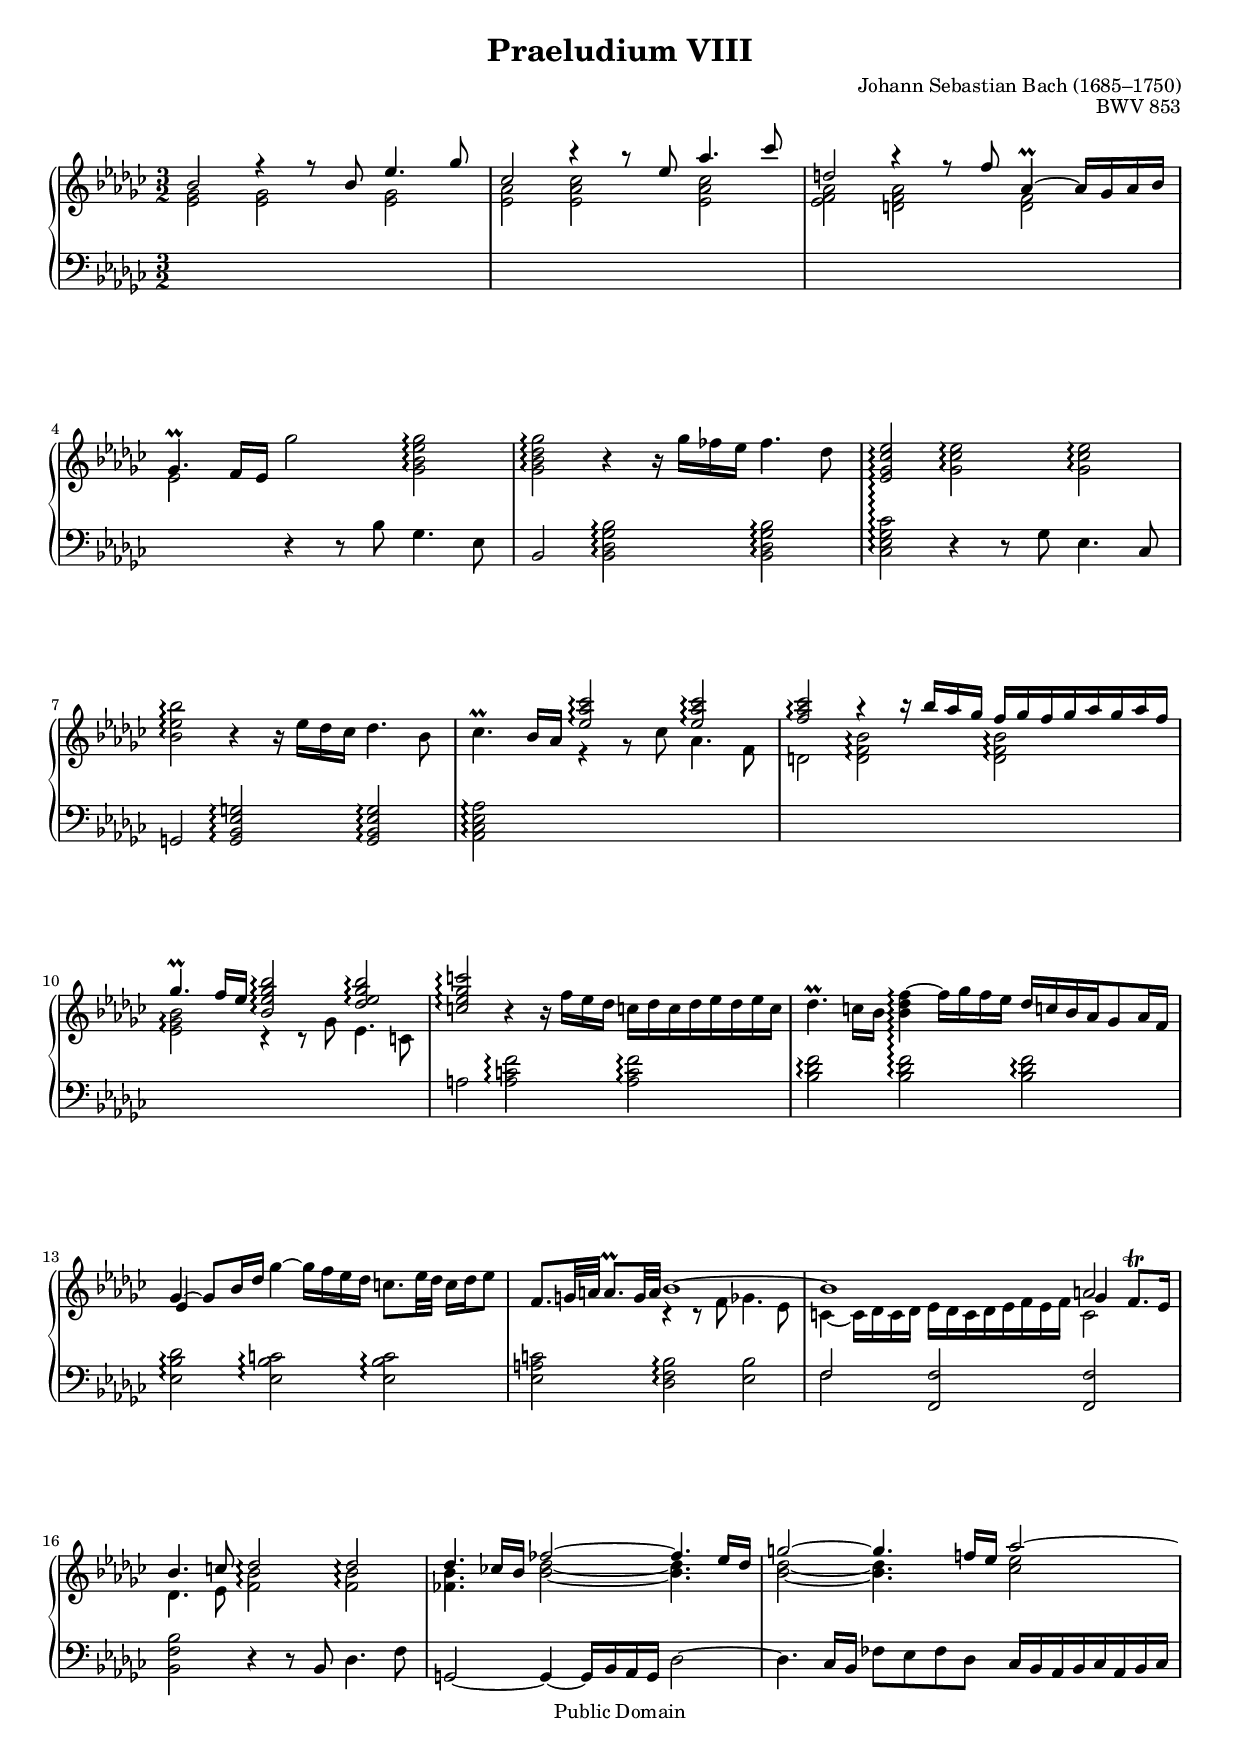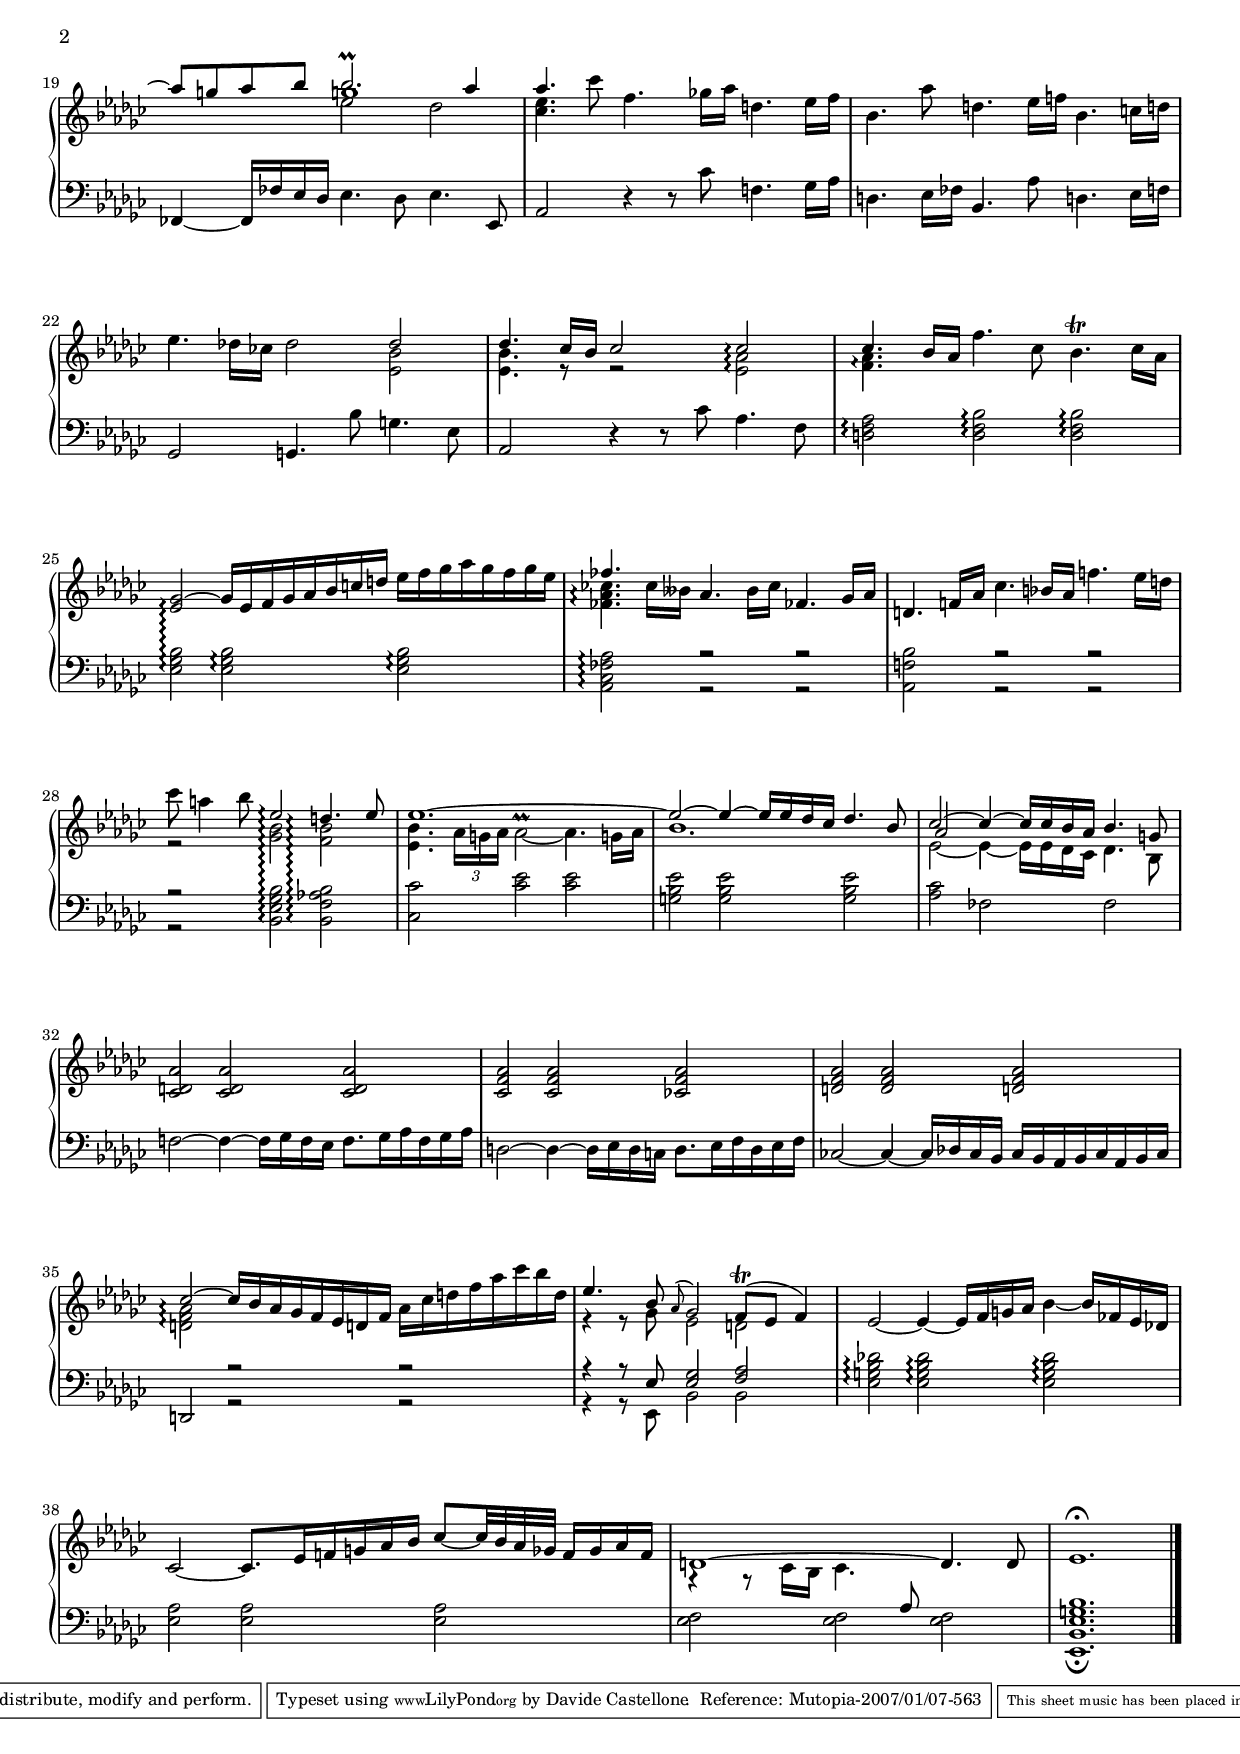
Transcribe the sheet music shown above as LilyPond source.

\version "2.9.9"
\include "italiano.ly"

\header {
  title =	"Praeludium VIII"
  opus = "BWV 853"
  composer = 	 "Johann Sebastian Bach (1685–1750)"
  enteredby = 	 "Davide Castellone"

  % mutopia headers.
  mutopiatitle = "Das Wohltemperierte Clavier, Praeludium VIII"
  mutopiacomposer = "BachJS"
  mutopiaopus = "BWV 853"
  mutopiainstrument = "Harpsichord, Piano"
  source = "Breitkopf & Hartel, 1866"

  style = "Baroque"
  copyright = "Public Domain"
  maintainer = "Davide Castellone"
  mantainerweb = "www.liceonovello.it/Members/kastel/music"
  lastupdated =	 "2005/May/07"
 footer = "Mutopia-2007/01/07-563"
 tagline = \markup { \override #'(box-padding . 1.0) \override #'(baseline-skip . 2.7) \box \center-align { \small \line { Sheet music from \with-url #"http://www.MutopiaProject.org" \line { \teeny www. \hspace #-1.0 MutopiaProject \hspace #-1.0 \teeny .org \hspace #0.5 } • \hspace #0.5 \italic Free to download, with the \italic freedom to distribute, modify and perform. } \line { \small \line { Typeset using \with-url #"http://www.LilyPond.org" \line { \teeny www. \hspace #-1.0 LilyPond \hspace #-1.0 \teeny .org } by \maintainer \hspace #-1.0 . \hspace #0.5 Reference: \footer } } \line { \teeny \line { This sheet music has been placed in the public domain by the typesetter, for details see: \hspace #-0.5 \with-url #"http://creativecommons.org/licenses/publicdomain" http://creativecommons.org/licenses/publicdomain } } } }
}

#(set-global-staff-size 17)

acy = \set PianoStaff.connectArpeggios = ##t
acn = \set PianoStaff.connectArpeggios = ##f
staffOne = \change Staff = one
staffTwo = \change Staff = two

right = \relative do'' { \acy \stemUp \set Staff.tupletNumberFormatFunction = #'()
		sib2 r4 r8 sib mib4. solb8 |
		dob,2 r4 r8 mib lab4. dob8 |
		re,2 r4 r8 fa \once \override Tie #'direction = #UP lab,4\prall ~ lab16 solb lab sib |
		solb4.\prall fa16 mib \stemNeutral solb'2 <solb, sib mib solb>2\arpeggio |
		<solb sib reb solb>\arpeggio r4 r16 solb' fab mib fab4. reb8 |
	%5
		<mib, solb dob mib>2\arpeggio <solb dob mib>\arpeggio <solb dob mib>\arpeggio |
		<sib mib sib'>\arpeggio r4 r16 mib reb dob reb4. sib8 |
		dob4.\prall sib16 lab \stemUp <mib' lab dob>2\arpeggio <mib lab dob>\arpeggio |
		<fa lab dob>\arpeggio r4 r16 sib lab solb fa solb fa solb lab solb lab fa |
		solb4.\prall fa16 mib <sib mib solb sib>2\arpeggio <reb mib solb sib>\arpeggio |
	%10
		<do mib solb do>\arpeggio r4 r16 \stemNeutral fa mib reb do! reb do reb mib reb mib do |
		reb4.\prall do16 sib <<sib4\arpeggio reb4 fa4~\arpeggio>> fa16 solb fa mib reb do! sib lab solb8 lab16 fa |
		<< { solb4 ~ solb8 sib16 reb } \\ { \stemUp \shiftOn mib,4 } >>
			solb'4 ~ solb16 fa mib reb do8. mib32 reb do16 reb mib8 |
		fa,8. sol32 la la8.\prall sol32 la << { sib1 ~ } \\ { r4 r8 fa solb4. mib8 } >> |
		<< sib'1 \\ { do,4 ~ do16 reb do reb mib reb do reb mib fa mib fa } >>
			<< la2 \\ do,2 \\ { solb'4 fa8.\trill mib16 } >> |
	%15
		<< { sib'4. do8 reb2\arpeggio reb\arpeggio } \\
			{ reb,4. mib8 <fa sib>2\arpeggio <fa sib>\arpeggio } >> |
		<< { reb'4. dob16 sib fab'2 ~ fab4. mib16 reb } \\
			{ <fab, sib>4. s8 <sib reb>2 ~ <sib reb>4. } >> |
		<< { sol'2 ~ sol4. fa16 mib lab2 ~ } \\ { <sib, reb>2 ~ <sib reb>4. s8 <dob mib>2 } >>
		<< { lab'8 sol lab sib sib2.\prall lab4 } \\ { s2 mib reb } \\ { s2 sol!1 } >> |
		<< lab4. \\ <dob, mib> >> dob'8 fa,4. solb16 lab re,4. mib16 fa |
	%20
		sib,4. lab'8 re,4. mib16 fa sib,4. do16 re! |
		mib4. reb16 dob reb2 << reb \\ <mib, sib'> >> |
		<< { reb'4. dob16 sib dob2 dob\arpeggio } \\ { <mib, sib'>4. r8 r2 <mib lab>\arpeggio } >> |
			\acn
		<< { dob'4.\arpeggio sib16 lab } \\
			{ <fa lab>4.\arpeggio } >> \acy fa'4. dob8 sib4.\trill dob16 lab |
		\tieUp <mib solb>2\arpeggio ~ solb16 mib fa solb lab sib do re mib fa solb lab solb fa solb mib |
			\tieNeutral \acn
	%25
		<< fab4.\arpeggio \\ <fab, lab dob>\arpeggio >> \acy
			dob'16 sibb lab4. sibb16 dob fab,!4. solb16 lab |
		re,4. fa16 lab dob4. sib16 lab fa'4. mib16 re |
		<< { \stemDown dob'8 la4 sib8 \stemUp mib,2\arpeggio re4.\arpeggio mib8 } \\
			{ r2 <solb, sib>2\arpeggio <fa sib>\arpeggio } >> |
		<< { mib'1. ~ } \\ { <mib, sib'>4. \times 2/3 { lab16 sol lab }
			\once \override Script #'extra-offset = #'(0 . -1.5) lab2 ~^\prall lab4. sol!16 lab } >> |
			%This may seem brutal but it's necessary         ^
		<< { mib'2 ~ mib4 ~ mib16 mib reb dob reb4. sib8 } \\ sib1. >> |
	%30
		<< { dob2 ~ dob4 ~ dob16 dob sib lab sib4. sol8 } \\
			{ mib2 ~ mib4 ~ mib16 mib reb dob reb4. sib8 } \\ lab'2 >>
		\repeat unfold 3 <dob, re lab'>2 |
		\repeat unfold 3 <dob fa lab> |
		\repeat unfold 3 <re fa lab> |
		<< { dob'2\arpeggio ~ dob16 sib lab solb fa mib re! fa } \\ <re fa lab>2\arpeggio >>
			lab'16 dob re fa lab dob sib re, |
	%35
		<< { mib4. sib8 \appoggiatura lab solb2 fa8(\trill mib fa4) } \\ { r4 r8 solb mib2 re2 } >> |
		mib2 ~ mib4 ~ mib16 fa sol lab sib4 ~ sib16 fab mib reb |
		dob2 ~ dob8. mib16 fa sol! lab sib dob8 ~ dob32 sib lab solb fa16 solb lab fa |
		<< { re1 ~ re4. re8 } \\ { solb,4\rest solb8\rest dob16 sib dob4. \staffTwo \stemUp lab8 } >> |
		mib'1.\fermata
	}

left = \relative do' { \staffOne \stemDown
		<mib solb>2 <mib solb> <mib solb> |
		<mib lab> <mib lab dob> <mib lab dob> |
		<mib fa lab> <re! fa lab> <re fa> |
		mib \staffTwo \stemNeutral r4 r8 sib8 solb4. mib8 |
		sib2 <sib reb solb sib>\arpeggio <sib reb solb sib>\arpeggio |
	%5
		<dob mib solb dob>\arpeggio r4 r8 solb'8 mib4. dob8 |
		sol!2 <sol sib mib sol>\arpeggio <sol sib mib sol>\arpeggio |
		<lab dob mib lab>\arpeggio \staffOne \stemDown r4 r8 dob''8 lab4. fa8 |
		re!2 <re fa sib>\arpeggio <re fa sib>\arpeggio |
		<mib solb sib>\arpeggio r4 r8 solb8 mib4. do!8 |
	%10
		\staffTwo \stemNeutral la!2 <la do! fa>\arpeggio <la do fa>\arpeggio |
		<sib reb fa>\arpeggio <sib reb fa>\arpeggio <sib reb fa>\arpeggio |
		<mib, sib' reb>\arpeggio <mib sib' do!>\arpeggio <mib sib' do>\arpeggio |
		<mib la do> <reb fa sib>\arpeggio <mib sib'> |
		<< fa \\ fa >> <fa, fa'> <fa fa'> |
	%15
		<sib fa' sib> r4 r8 sib8 reb4. fa8 |
		sol,2 ~ sol4 ~ sol16 sib lab sol reb'2 ~ |
		reb4. dob16 sib fab'8 mib fab reb dob16 sib lab sib dob lab sib dob |
		fab,4 ~ fab16 fab' mib reb mib4. reb8 mib4. mib,8 |
		lab2 r4 r8 dob'8 fa,4. solb16 lab |
	%20
		re,!4. mib16 fab sib,4. lab'8 re,!4. mib16 fa |
		solb,2 sol!4. sib'8 sol!4. mib8 |
		lab,2 r4 r8 dob'8 lab4. fa8 |
		<re! fa lab>2\arpeggio <re fa sib>\arpeggio <re fa sib>\arpeggio |
		\repeat unfold 3 <mib solb sib>\arpeggio |
	%25
		<lab, dob fab lab>\arpeggio << { r2 r2 } \\ { r2 r2 } >> |
		<lab fa' sib> << { r2 r2 } \\ { r2 r2 } >> |
		<< r2 \\ r2 >> <sib mib solb sib>\arpeggio <sib fa' lab sib>\arpeggio |
		<dob dob'> <dob' mib> <dob mib> |
		\repeat unfold 3 <sol sib mib> |
	%30
		<lab dob> fab fab |
		fa!2 ~ fa4 ~ fa16 solb fa mib fa8. solb16 lab fa solb lab |
		re,2 ~ re4 ~ re16 mib re do re8. mib16 fa re mib fa |
		dob2 ~ dob4 ~ dob16 reb dob sib dob sib lab sib dob lab sib dob |
		re,2 << { r2 r2 } \\ { r2 r2 } >> |
	%35
		<< { r4 r8 mib' <mib solb>2 <fa lab> } \\ { r4 r8 mib, sib'2 sib } >> |
		\repeat unfold 3 <mib sol sib reb>\arpeggio |
		\repeat unfold 3 <mib lab> |
		\repeat unfold 3 <mib fa> |
		<mib, sib' mib sol! sib>1._\fermata |
	}

\paper { between-system-padding = 2\mm between-system-space = 2\mm ragged-last-bottom = ##f after-title-space = 1\mm between-title-space = 0.2\mm indent = 0\mm print-page-number = ##t
%#(if (equal? paper-width (* 8.5 in)) (define system-count 13))
%#(if (equal? paper-width (* 210 mm)) (define system-count 13))
}

\score {
	 \context PianoStaff << #(set-accidental-style 'piano)
		\override PianoStaff.Arpeggio #'staff-position = #4.0
		\context Staff = "one" { \set Staff.extraNatural = ##t
		\clef treble
		\key mib \minor
		\time 3/2
		\right
		\bar "|." }

		\context Staff = "two" { \set Staff.extraNatural = ##t
		\clef bass
		\key mib \minor
		\time 3/2
		\left
		\bar "|." }
	>>

	\midi { \tempo 4 = 80 }
	\layout { }
}
